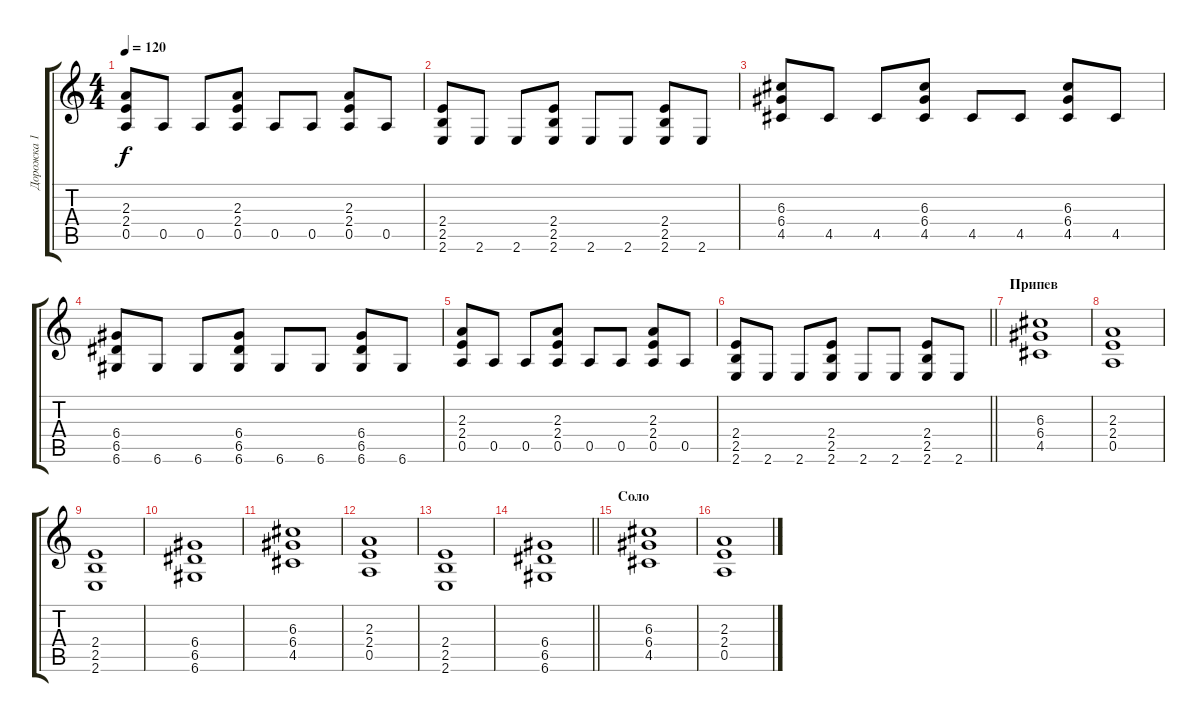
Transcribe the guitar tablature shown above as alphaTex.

\track ("Дорожка 1" "Дорожка 1") {instrument acousticguitarsteel}
\staff {score tabs}
\tuning (E4 B3 G3 D3 A2 D2) {hide}
\ts (4 4)
\tempo 120
\clef g2
\ks c
(2.3 2.4 0.5).8{dy f} 0.5.8 0.5.8 (2.3 2.4 0.5).8 0.5.8 0.5.8 (2.3 2.4 0.5).8 0.5.8 |
(2.4 2.5 2.6).8 2.6.8 2.6.8 (2.4 2.5 2.6).8 2.6.8 2.6.8 (2.4 2.5 2.6).8 2.6.8 |
(6.3 6.4 4.5).8 4.5.8 4.5.8 (6.3 6.4 4.5).8 4.5.8 4.5.8 (6.3 6.4 4.5).8 4.5.8 |
(6.4 6.5 6.6).8 6.6.8 6.6.8 (6.4 6.5 6.6).8 6.6.8 6.6.8 (6.4 6.5 6.6).8 6.6.8 |
(2.3 2.4 0.5).8 0.5.8 0.5.8 (2.3 2.4 0.5).8 0.5.8 0.5.8 (2.3 2.4 0.5).8 0.5.8 |
\barLineRight lightlight
(2.4 2.5 2.6).8 2.6.8 2.6.8 (2.4 2.5 2.6).8 2.6.8 2.6.8 (2.4 2.5 2.6).8 2.6.8 |
\section ("" "Припев")
(6.3 6.4 4.5).1{instrument distortionguitar} |
(2.3 2.4 0.5).1 |
(2.4 2.5 2.6).1 |
(6.4 6.5 6.6).1 |
(6.3 6.4 4.5).1 |
(2.3 2.4 0.5).1 |
(2.4 2.5 2.6).1 |
\barLineRight lightlight
(6.4 6.5 6.6).1 |
\section ("" "Соло")
(6.3 6.4 4.5).1{instrument distortionguitar} |
(2.3 2.4 0.5).1
